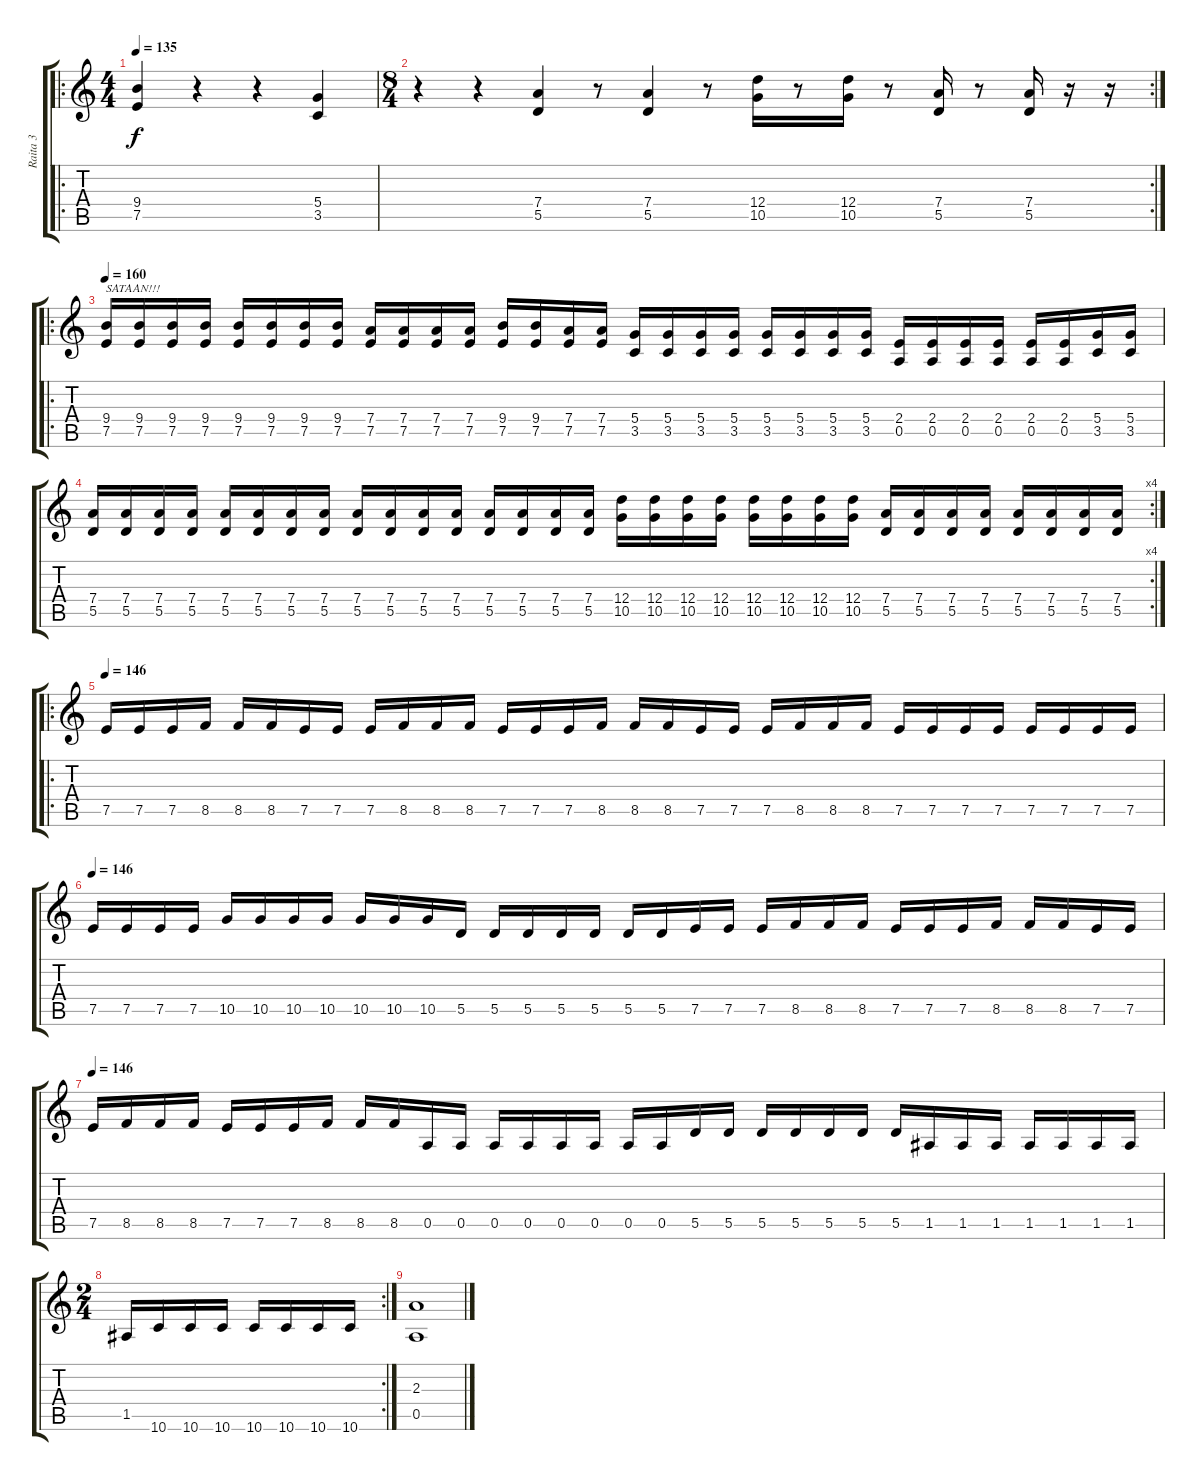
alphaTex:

\track ("Raita 3" "Raita 3") {instrument overdrivenguitar}
\staff {score tabs}
\tuning (E4 B3 G3 D3 A2 D2) {hide}
\ro
\ts (4 4)
\tempo 135
\clef g2
\ks c
(9.4 7.5).4{dy f} r.4 r.4 (5.4 3.5).4 |
\rc 2
\ts (8 4)
r.4 r.4 (7.4 5.5).4 r.8 (7.4 5.5).4 r.8 (12.4 10.5).16 r.8 (12.4 10.5).16 r.8 (7.4 5.5).16 r.8 (7.4 5.5).16 r.16 r.16 |
\ro
\tempo 160
(9.4 7.5).16{txt "SATAAN!!!"} (9.4 7.5).16 (9.4 7.5).16 (9.4 7.5).16 (9.4 7.5).16 (9.4 7.5).16 (9.4 7.5).16 (9.4 7.5).16 (7.4 7.5).16 (7.4 7.5).16 (7.4 7.5).16 (7.4 7.5).16 (9.4 7.5).16 (9.4 7.5).16 (7.4 7.5).16 (7.4 7.5).16 (5.4 3.5).16 (5.4 3.5).16 (5.4 3.5).16 (5.4 3.5).16 (5.4 3.5).16 (5.4 3.5).16 (5.4 3.5).16 (5.4 3.5).16 (2.4 0.5).16 (2.4 0.5).16 (2.4 0.5).16 (2.4 0.5).16 (2.4 0.5).16 (2.4 0.5).16 (5.4 3.5).16 (5.4 3.5).16 |
\rc 4
(7.4 5.5).16 (7.4 5.5).16 (7.4 5.5).16 (7.4 5.5).16 (7.4 5.5).16 (7.4 5.5).16 (7.4 5.5).16 (7.4 5.5).16 (7.4 5.5).16 (7.4 5.5).16 (7.4 5.5).16 (7.4 5.5).16 (7.4 5.5).16 (7.4 5.5).16 (7.4 5.5).16 (7.4 5.5).16 (12.4 10.5).16 (12.4 10.5).16 (12.4 10.5).16 (12.4 10.5).16 (12.4 10.5).16 (12.4 10.5).16 (12.4 10.5).16 (12.4 10.5).16 (7.4 5.5).16 (7.4 5.5).16 (7.4 5.5).16 (7.4 5.5).16 (7.4 5.5).16 (7.4 5.5).16 (7.4 5.5).16 (7.4 5.5).16 |
\ro
\tempo 146
7.5.16 7.5.16 7.5.16 8.5.16 8.5.16 8.5.16 7.5.16 7.5.16 7.5.16 8.5.16 8.5.16 8.5.16 7.5.16 7.5.16 7.5.16 8.5.16 8.5.16 8.5.16 7.5.16 7.5.16 7.5.16 8.5.16 8.5.16 8.5.16 7.5.16 7.5.16 7.5.16 7.5.16 7.5.16 7.5.16 7.5.16 7.5.16 |
\tempo 146
7.5.16 7.5.16 7.5.16 7.5.16 10.5.16 10.5.16 10.5.16 10.5.16 10.5.16 10.5.16 10.5.16 5.5.16 5.5.16 5.5.16 5.5.16 5.5.16 5.5.16 5.5.16 7.5.16 7.5.16 7.5.16 8.5.16 8.5.16 8.5.16 7.5.16 7.5.16 7.5.16 8.5.16 8.5.16 8.5.16 7.5.16 7.5.16 |
\tempo 146
7.5.16 8.5.16 8.5.16 8.5.16 7.5.16 7.5.16 7.5.16 8.5.16 8.5.16 8.5.16 0.5.16 0.5.16 0.5.16 0.5.16 0.5.16 0.5.16 0.5.16 0.5.16 5.5.16 5.5.16 5.5.16 5.5.16 5.5.16 5.5.16 5.5.16 1.5.16 1.5.16 1.5.16 1.5.16 1.5.16 1.5.16 1.5.16 |
\rc 2
\ts (2 4)
1.5.16 10.6.16 10.6.16 10.6.16 10.6.16 10.6.16 10.6.16 10.6.16 |
(2.3 0.5).1
